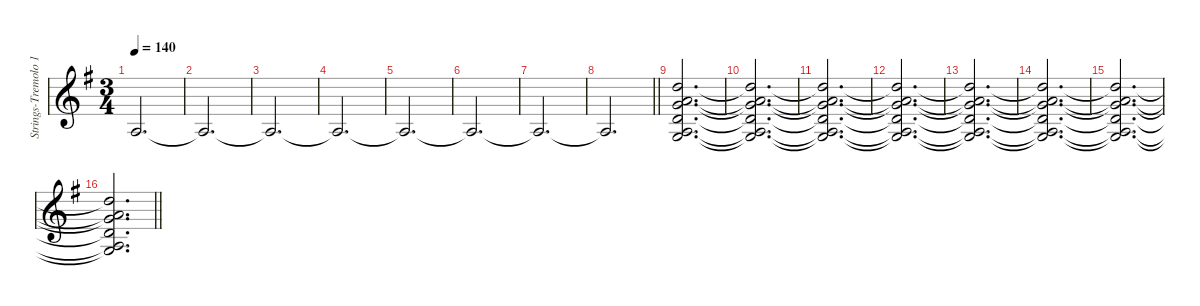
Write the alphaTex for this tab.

\defaultSystemsLayout 8
\hideDynamics
\bracketExtendMode groupsimilarinstruments
\firstSystemTrackNameMode fullname
\otherSystemsTrackNameOrientation horizontal
\track ("Strings-Tremolo 1" "vln.") {defaultSystemsLayout 16 instrument tremolostrings}
\staff {score}
\tuning (E4 B3 G3 D3 A2 E2)
\ts (3 4)
\tempo 140
\clef g2
\ks g
17.6{t acc forcenatural}.2{d dy mf beam Up} |
17.6{t acc forcenatural}.2{d beam Up} |
17.6{t acc forcenatural}.2{d beam Up} |
17.6{t acc forcenatural}.2{d beam Up} |
17.6{t acc forcenatural}.2{d beam Up} |
17.6{t acc forcenatural}.2{d beam Up} |
17.6{t acc forcenatural}.2{d beam Up} |
\barLineRight lightlight
17.6{t acc forcenatural}.2{d beam Up} |
(10.1{acc forcenatural} 10.2{acc forcenatural} 12.3{acc forcenatural} 12.4{acc forcenatural} 10.5{acc forcenatural} 17.6{acc forcenatural}).2{d dy f beam Up} |
(10.1{t acc forcenatural} 10.2{t acc forcenatural} 12.3{t acc forcenatural} 12.4{t acc forcenatural} 10.5{t acc forcenatural} 17.6{t acc forcenatural}).2{d beam Up} |
(10.1{t acc forcenatural} 10.2{t acc forcenatural} 12.3{t acc forcenatural} 12.4{t acc forcenatural} 10.5{t acc forcenatural} 17.6{t acc forcenatural}).2{d beam Up} |
(10.1{t acc forcenatural} 10.2{t acc forcenatural} 12.3{t acc forcenatural} 12.4{t acc forcenatural} 10.5{t acc forcenatural} 17.6{t acc forcenatural}).2{d beam Up} |
(10.1{t acc forcenatural} 10.2{t acc forcenatural} 12.3{t acc forcenatural} 12.4{t acc forcenatural} 10.5{t acc forcenatural} 17.6{t acc forcenatural}).2{d beam Up} |
(10.1{t acc forcenatural} 10.2{t acc forcenatural} 12.3{t acc forcenatural} 12.4{t acc forcenatural} 10.5{t acc forcenatural} 17.6{t acc forcenatural}).2{d beam Up} |
(10.1{t acc forcenatural} 10.2{t acc forcenatural} 12.3{t acc forcenatural} 12.4{t acc forcenatural} 10.5{t acc forcenatural} 17.6{t acc forcenatural}).2{d beam Up} |
\barLineRight lightlight
(10.1{t acc forcenatural} 10.2{t acc forcenatural} 12.3{t acc forcenatural} 12.4{t acc forcenatural} 10.5{t acc forcenatural} 17.6{t acc forcenatural}).2{d beam Up}
